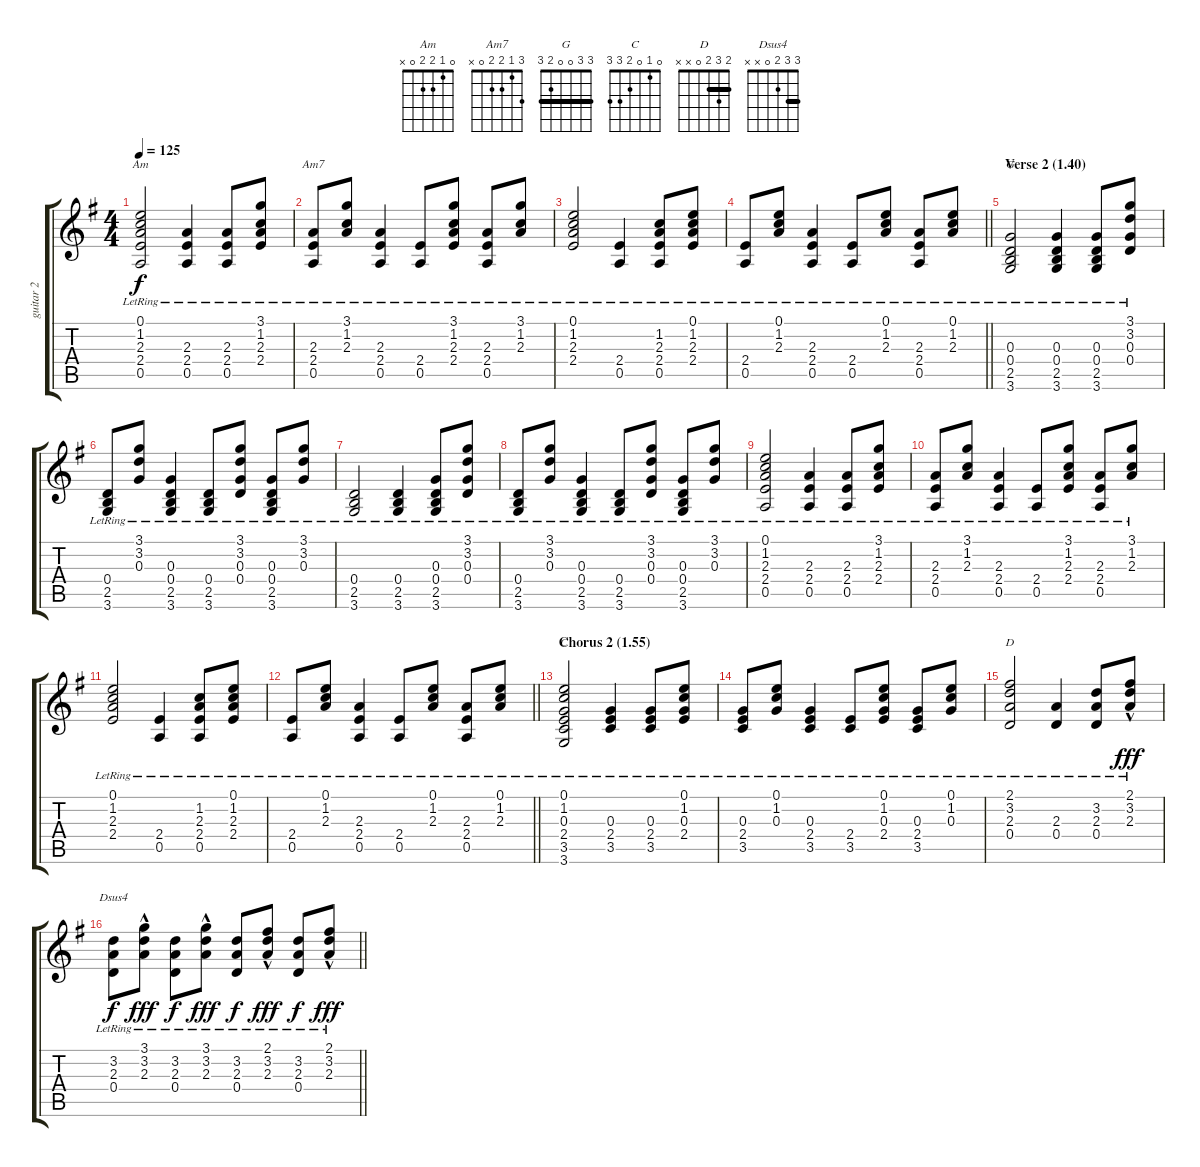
\track ("guitar 2" "guitar 2") {instrument acousticguitarnylon}
\staff {score tabs}
\tuning (E4 B3 G3 D3 A2 E2) {hide}
\chord ("Am" 0 1 2 2 0 x)
\chord ("Am7" 3 1 2 2 0 x)
\chord ("G" 3 3 0 0 2 3) {barre 3}
\chord ("C" 0 1 0 2 3 3)
\chord ("D" 2 3 2 0 x x) {barre 2}
\chord ("Dsus4" 3 3 2 0 x x) {barre 3}
\ts (4 4)
\tempo 125
\clef g2
\ks g
(0.1{lr} 1.2{lr} 2.3{lr} 2.4{lr} 0.5{lr}).2{ch "Am" dy f} (2.3{lr} 2.4{lr} 0.5{lr}).4 (2.3{lr} 2.4{lr} 0.5{lr}).8 (3.1{lr} 1.2{lr} 2.3{lr} 2.4{lr}).8 |
(2.3{lr} 2.4{lr} 0.5{lr}).8{ch "Am7"} (3.1{lr} 1.2{lr} 2.3{lr}).8 (2.3{lr} 2.4{lr} 0.5{lr}).4 (2.4{lr} 0.5{lr}).8 (3.1{lr} 1.2{lr} 2.3{lr} 2.4{lr}).8 (2.3{lr} 2.4{lr} 0.5{lr}).8 (3.1{lr} 1.2{lr} 2.3{lr}).8 |
(0.1{lr} 1.2{lr} 2.3{lr} 2.4{lr}).2 (2.4{lr} 0.5{lr}).4 (1.2{lr} 2.3{lr} 2.4{lr} 0.5{lr}).8 (0.1{lr} 1.2{lr} 2.3{lr} 2.4{lr}).8 |
\barLineRight lightlight
(2.4{lr} 0.5{lr}).8 (0.1{lr} 1.2{lr} 2.3{lr}).8 (2.3{lr} 2.4{lr} 0.5{lr}).4 (2.4{lr} 0.5{lr}).8 (0.1{lr} 1.2{lr} 2.3{lr}).8 (2.3{lr} 2.4{lr} 0.5{lr}).8 (0.1{lr} 1.2{lr} 2.3{lr}).8 |
\section ("" "Verse 2 (1.40)")
(0.3{lr} 0.4{lr} 2.5{lr} 3.6{lr}).2{ch "G"} (0.3{lr} 0.4{lr} 2.5{lr} 3.6{lr}).4 (0.3{lr} 0.4{lr} 2.5{lr} 3.6{lr}).8 (3.1{lr} 3.2{lr} 0.3{lr} 0.4{lr}).8 |
(0.4{lr} 2.5{lr} 3.6{lr}).8 (3.1{lr} 3.2{lr} 0.3{lr}).8 (0.3{lr} 0.4{lr} 2.5{lr} 3.6{lr}).4 (0.4{lr} 2.5{lr} 3.6{lr}).8 (3.1{lr} 3.2{lr} 0.3{lr} 0.4{lr}).8 (0.3{lr} 0.4{lr} 2.5{lr} 3.6{lr}).8 (3.1{lr} 3.2{lr} 0.3{lr}).8 |
(0.4{lr} 2.5{lr} 3.6{lr}).2 (0.4{lr} 2.5{lr} 3.6{lr}).4 (0.3{lr} 0.4{lr} 2.5{lr} 3.6{lr}).8 (3.1{lr} 3.2{lr} 0.3{lr} 0.4{lr}).8 |
(0.4{lr} 2.5{lr} 3.6{lr}).8 (3.1{lr} 3.2{lr} 0.3{lr}).8 (0.3{lr} 0.4{lr} 2.5{lr} 3.6{lr}).4 (0.4{lr} 2.5{lr} 3.6{lr}).8 (3.1{lr} 3.2{lr} 0.3{lr} 0.4{lr}).8 (0.3{lr} 0.4{lr} 2.5{lr} 3.6{lr}).8 (3.1{lr} 3.2{lr} 0.3{lr}).8 |
(0.1{lr} 1.2{lr} 2.3{lr} 2.4{lr} 0.5{lr}).2 (2.3{lr} 2.4{lr} 0.5{lr}).4 (2.3{lr} 2.4{lr} 0.5{lr}).8 (3.1{lr} 1.2{lr} 2.3{lr} 2.4{lr}).8 |
(2.3{lr} 2.4{lr} 0.5{lr}).8 (3.1{lr} 1.2{lr} 2.3{lr}).8 (2.3{lr} 2.4{lr} 0.5{lr}).4 (2.4{lr} 0.5{lr}).8 (3.1{lr} 1.2{lr} 2.3{lr} 2.4{lr}).8 (2.3{lr} 2.4{lr} 0.5{lr}).8 (3.1{lr} 1.2{lr} 2.3{lr}).8 |
(0.1{lr} 1.2{lr} 2.3{lr} 2.4{lr}).2 (2.4{lr} 0.5{lr}).4 (1.2{lr} 2.3{lr} 2.4{lr} 0.5{lr}).8 (0.1{lr} 1.2{lr} 2.3{lr} 2.4{lr}).8 |
\barLineRight lightlight
(2.4{lr} 0.5{lr}).8 (0.1{lr} 1.2{lr} 2.3{lr}).8 (2.3{lr} 2.4{lr} 0.5{lr}).4 (2.4{lr} 0.5{lr}).8 (0.1{lr} 1.2{lr} 2.3{lr}).8 (2.3{lr} 2.4{lr} 0.5{lr}).8 (0.1{lr} 1.2{lr} 2.3{lr}).8 |
\section ("" "Chorus 2 (1.55)")
(0.1{lr} 1.2{lr} 0.3{lr} 2.4{lr} 3.5{lr} 3.6{lr}).2{ch "C"} (0.3{lr} 2.4{lr} 3.5{lr}).4 (0.3{lr} 2.4{lr} 3.5{lr}).8 (0.1{lr} 1.2{lr} 0.3{lr} 2.4{lr}).8 |
(0.3{lr} 2.4{lr} 3.5{lr}).8 (0.1{lr} 1.2{lr} 0.3{lr}).8 (0.3{lr} 2.4{lr} 3.5{lr}).4 (2.4{lr} 3.5{lr}).8 (0.1{lr} 1.2{lr} 0.3{lr} 2.4{lr}).8 (0.3{lr} 2.4{lr} 3.5{lr}).8 (0.1{lr} 1.2{lr} 0.3{lr}).8 |
(2.1{lr} 3.2{lr} 2.3{lr} 0.4{lr}).2{ch "D"} (2.3{lr} 0.4{lr}).4 (3.2{lr} 2.3{lr} 0.4{lr}).8 (2.1{hac lr} 3.2{hac lr} 2.3{hac lr}).8{dy fff} |
\barLineRight lightlight
(3.2{lr} 2.3{lr} 0.4{lr}).8{ch "Dsus4" dy f} (3.1{hac lr} 3.2{hac lr} 2.3{hac lr}).8{dy fff} (3.2{lr} 2.3{lr} 0.4{lr}).8{dy f} (3.1{hac lr} 3.2{hac lr} 2.3{hac lr}).8{dy fff} (3.2{lr} 2.3{lr} 0.4{lr}).8{dy f} (2.1{hac lr} 3.2{hac lr} 2.3{hac lr}).8{dy fff} (3.2{lr} 2.3{lr} 0.4{lr}).8{dy f} (2.1{hac lr} 3.2{hac lr} 2.3{hac lr}).8{dy fff}
